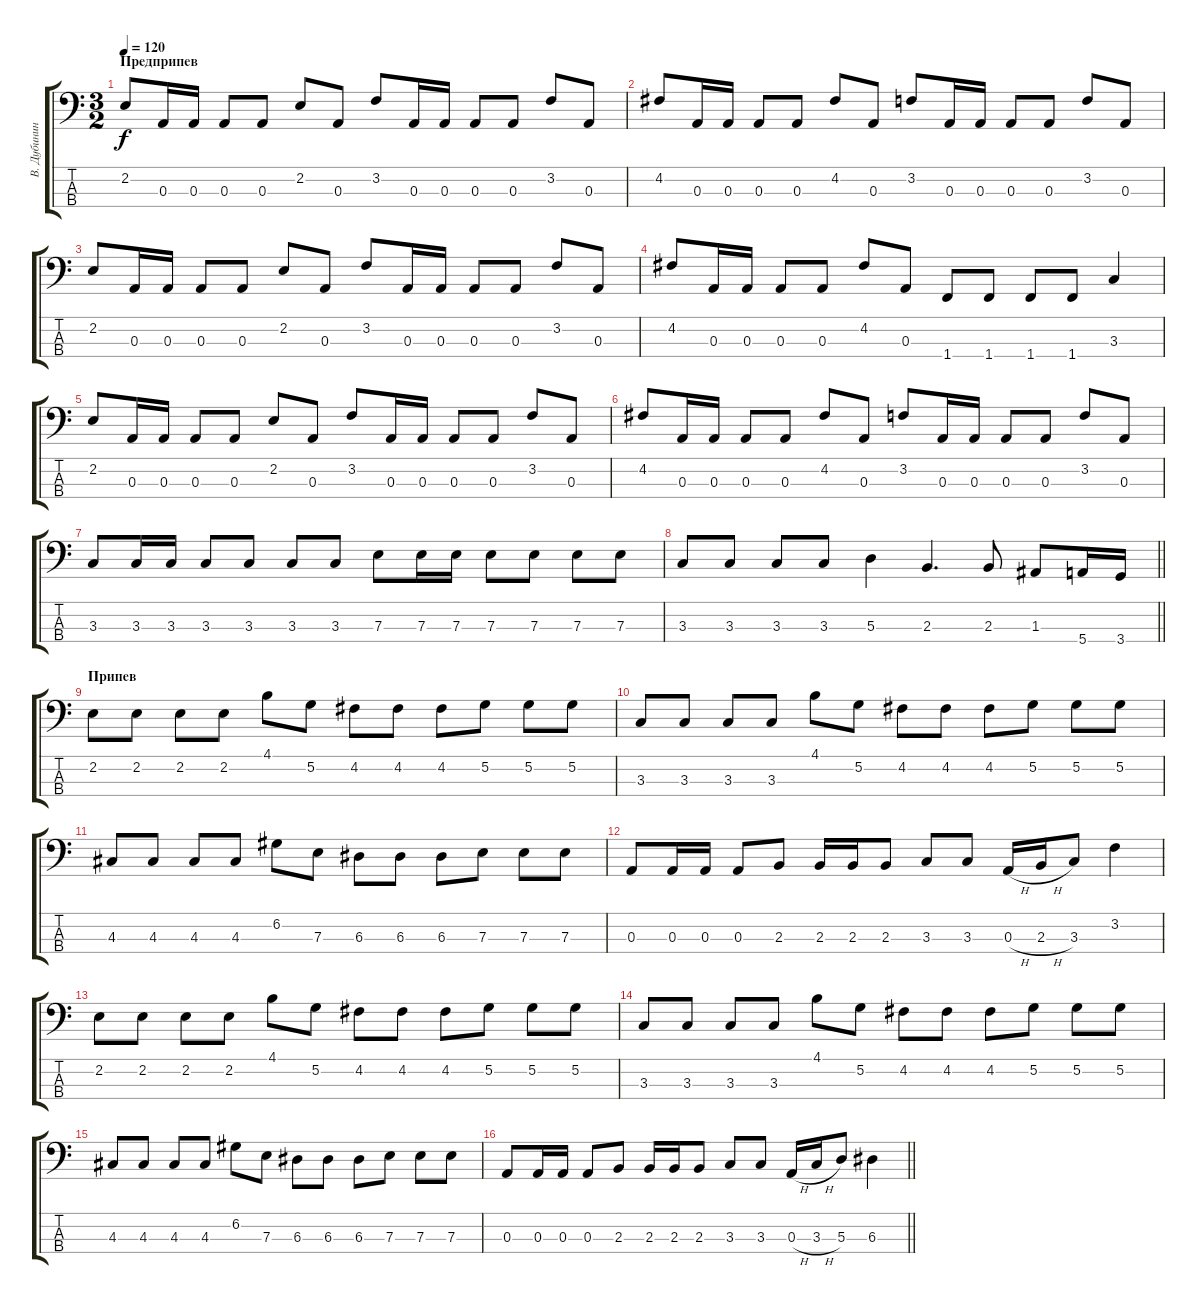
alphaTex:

\track ("В. Дубинин" "В. Дубинин") {instrument electricbassfinger}
\staff {score tabs}
\tuning (G2 D2 A1 E1) {hide}
\ts (3 2)
\section ("" "Предприпев")
\tempo 120
\clef f4
\ks c
2.2.8{dy f} 0.3.16 0.3.16 0.3.8 0.3.8 2.2.8 0.3.8 3.2.8 0.3.16 0.3.16 0.3.8 0.3.8 3.2.8 0.3.8 |
4.2.8 0.3.16 0.3.16 0.3.8 0.3.8 4.2.8 0.3.8 3.2.8 0.3.16 0.3.16 0.3.8 0.3.8 3.2.8 0.3.8 |
2.2.8 0.3.16 0.3.16 0.3.8 0.3.8 2.2.8 0.3.8 3.2.8 0.3.16 0.3.16 0.3.8 0.3.8 3.2.8 0.3.8 |
4.2.8 0.3.16 0.3.16 0.3.8 0.3.8 4.2.8 0.3.8 1.4.8 1.4.8 1.4.8 1.4.8 3.3.4 |
2.2.8 0.3.16 0.3.16 0.3.8 0.3.8 2.2.8 0.3.8 3.2.8 0.3.16 0.3.16 0.3.8 0.3.8 3.2.8 0.3.8 |
4.2.8 0.3.16 0.3.16 0.3.8 0.3.8 4.2.8 0.3.8 3.2.8 0.3.16 0.3.16 0.3.8 0.3.8 3.2.8 0.3.8 |
3.3.8 3.3.16 3.3.16 3.3.8 3.3.8 3.3.8 3.3.8 7.3.8 7.3.16 7.3.16 7.3.8 7.3.8 7.3.8 7.3.8 |
\barLineRight lightlight
3.3.8 3.3.8 3.3.8 3.3.8 5.3.4 2.3.4{d} 2.3.8 1.3.8 5.4.16 3.4.16 |
\section ("" "Припев")
2.2.8 2.2.8 2.2.8 2.2.8 4.1.8 5.2.8 4.2.8 4.2.8 4.2.8 5.2.8 5.2.8 5.2.8 |
3.3.8 3.3.8 3.3.8 3.3.8 4.1.8 5.2.8 4.2.8 4.2.8 4.2.8 5.2.8 5.2.8 5.2.8 |
4.3.8 4.3.8 4.3.8 4.3.8 6.2.8 7.3.8 6.3.8 6.3.8 6.3.8 7.3.8 7.3.8 7.3.8 |
0.3.8 0.3.16 0.3.16 0.3.8 2.3.8 2.3.16 2.3.16 2.3.8 3.3.8 3.3.8 0.3{h}.16 2.3{h}.16 3.3.8 3.2.4 |
2.2.8 2.2.8 2.2.8 2.2.8 4.1.8 5.2.8 4.2.8 4.2.8 4.2.8 5.2.8 5.2.8 5.2.8 |
3.3.8 3.3.8 3.3.8 3.3.8 4.1.8 5.2.8 4.2.8 4.2.8 4.2.8 5.2.8 5.2.8 5.2.8 |
4.3.8 4.3.8 4.3.8 4.3.8 6.2.8 7.3.8 6.3.8 6.3.8 6.3.8 7.3.8 7.3.8 7.3.8 |
\barLineRight lightlight
0.3.8 0.3.16 0.3.16 0.3.8 2.3.8 2.3.16 2.3.16 2.3.8 3.3.8 3.3.8 0.3{h}.16 3.3{h}.16 5.3.8 6.3.4
